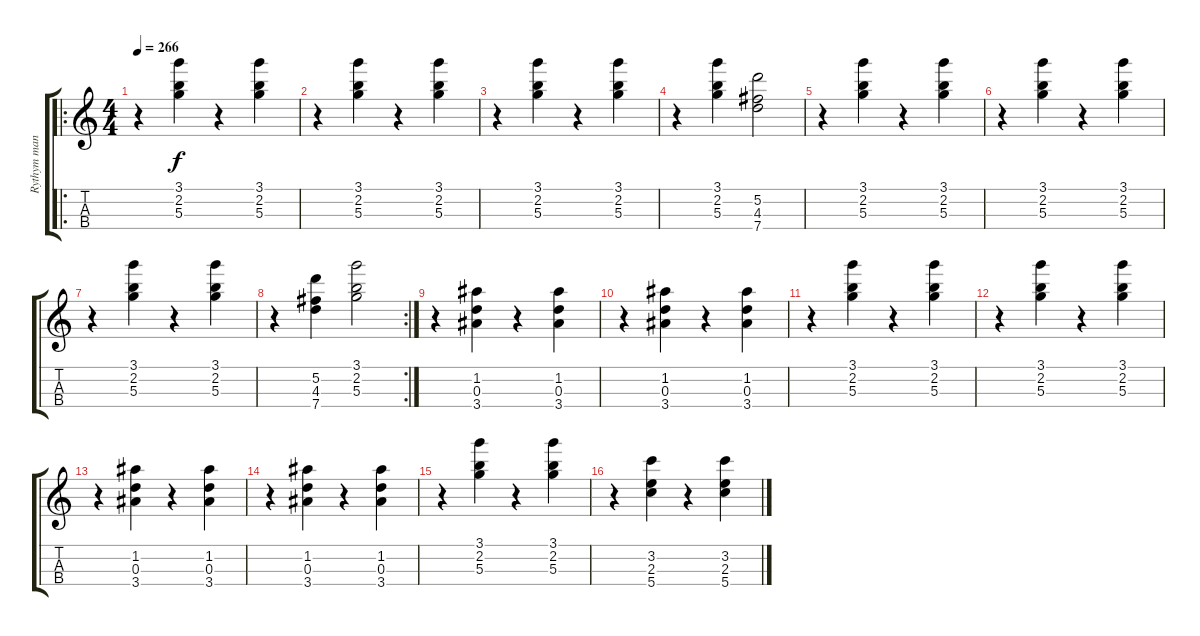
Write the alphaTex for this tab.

\track ("Rythym mandolin" "Rythym man") {instrument banjo}
\staff {score tabs}
\tuning (E5 A4 D4 G3) {hide}
\displaytranspose 12
\ro
\ts (4 4)
\tempo 266
\clef g2
\ks c
r.4{dy f instrument banjo} (3.1 2.2 5.3).4 r.4 (3.1 2.2 5.3).4 |
r.4 (3.1 2.2 5.3).4 r.4 (3.1 2.2 5.3).4 |
r.4 (3.1 2.2 5.3).4 r.4 (3.1 2.2 5.3).4 |
r.4 (3.1 2.2 5.3).4 (5.2 4.3 7.4).2 |
r.4 (3.1 2.2 5.3).4 r.4 (3.1 2.2 5.3).4 |
r.4 (3.1 2.2 5.3).4 r.4 (3.1 2.2 5.3).4 |
r.4 (3.1 2.2 5.3).4 r.4 (3.1 2.2 5.3).4 |
\rc 2
r.4 (5.2 4.3 7.4).4 (3.1 2.2 5.3).2 |
r.4 (1.2 0.3 3.4).4 r.4 (1.2 0.3 3.4).4 |
r.4 (1.2 0.3 3.4).4 r.4 (1.2 0.3 3.4).4 |
r.4 (3.1 2.2 5.3).4 r.4 (3.1 2.2 5.3).4 |
r.4 (3.1 2.2 5.3).4 r.4 (3.1 2.2 5.3).4 |
r.4 (1.2 0.3 3.4).4 r.4 (1.2 0.3 3.4).4 |
r.4 (1.2 0.3 3.4).4 r.4 (1.2 0.3 3.4).4 |
r.4 (3.1 2.2 5.3).4 r.4 (3.1 2.2 5.3).4 |
r.4 (3.2 2.3 5.4).4 r.4 (3.2 2.3 5.4).4
